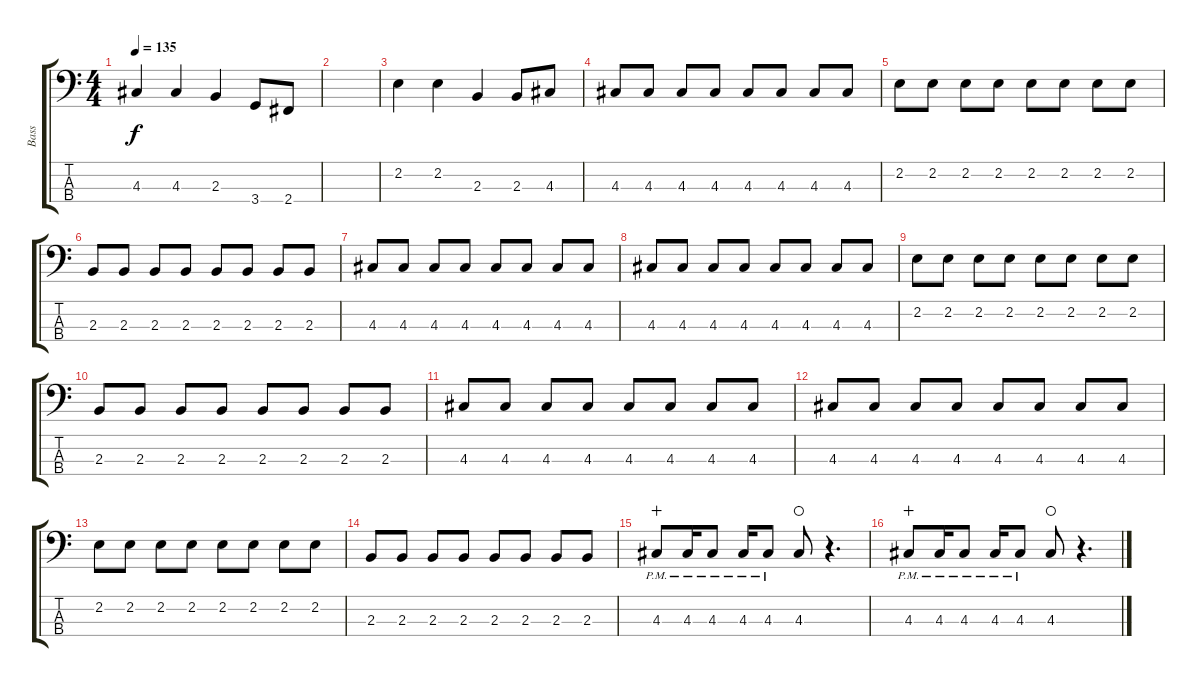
\track ("Bass" "Bass") {instrument electricbassfinger}
\staff {score tabs}
\tuning (G2 D2 A1 E1) {hide}
\ts (4 4)
\tempo 135
\clef f4
\ks c
4.3.4{dy f} 4.3.4 2.3.4 3.4.8 2.4.8 |
|
2.2.4 2.2.4 2.3.4 2.3.8 4.3.8 |
4.3.8 4.3.8 4.3.8 4.3.8 4.3.8 4.3.8 4.3.8 4.3.8 |
2.2.8 2.2.8 2.2.8 2.2.8 2.2.8 2.2.8 2.2.8 2.2.8 |
2.3.8 2.3.8 2.3.8 2.3.8 2.3.8 2.3.8 2.3.8 2.3.8 |
4.3.8 4.3.8 4.3.8 4.3.8 4.3.8 4.3.8 4.3.8 4.3.8 |
4.3.8 4.3.8 4.3.8 4.3.8 4.3.8 4.3.8 4.3.8 4.3.8 |
2.2.8 2.2.8 2.2.8 2.2.8 2.2.8 2.2.8 2.2.8 2.2.8 |
2.3.8 2.3.8 2.3.8 2.3.8 2.3.8 2.3.8 2.3.8 2.3.8 |
4.3.8 4.3.8 4.3.8 4.3.8 4.3.8 4.3.8 4.3.8 4.3.8 |
4.3.8 4.3.8 4.3.8 4.3.8 4.3.8 4.3.8 4.3.8 4.3.8 |
2.2.8 2.2.8 2.2.8 2.2.8 2.2.8 2.2.8 2.2.8 2.2.8 |
2.3.8 2.3.8 2.3.8 2.3.8 2.3.8 2.3.8 2.3.8 2.3.8 |
4.3{pm}.8{instrument synthbass1 wahc} 4.3{pm}.16 4.3{pm}.8 4.3{pm}.16 4.3{pm}.8 4.3.8{waho} r.4{d} |
4.3{pm}.8{wahc} 4.3{pm}.16 4.3{pm}.8 4.3{pm}.16 4.3{pm}.8 4.3.8{waho} r.4{d}
